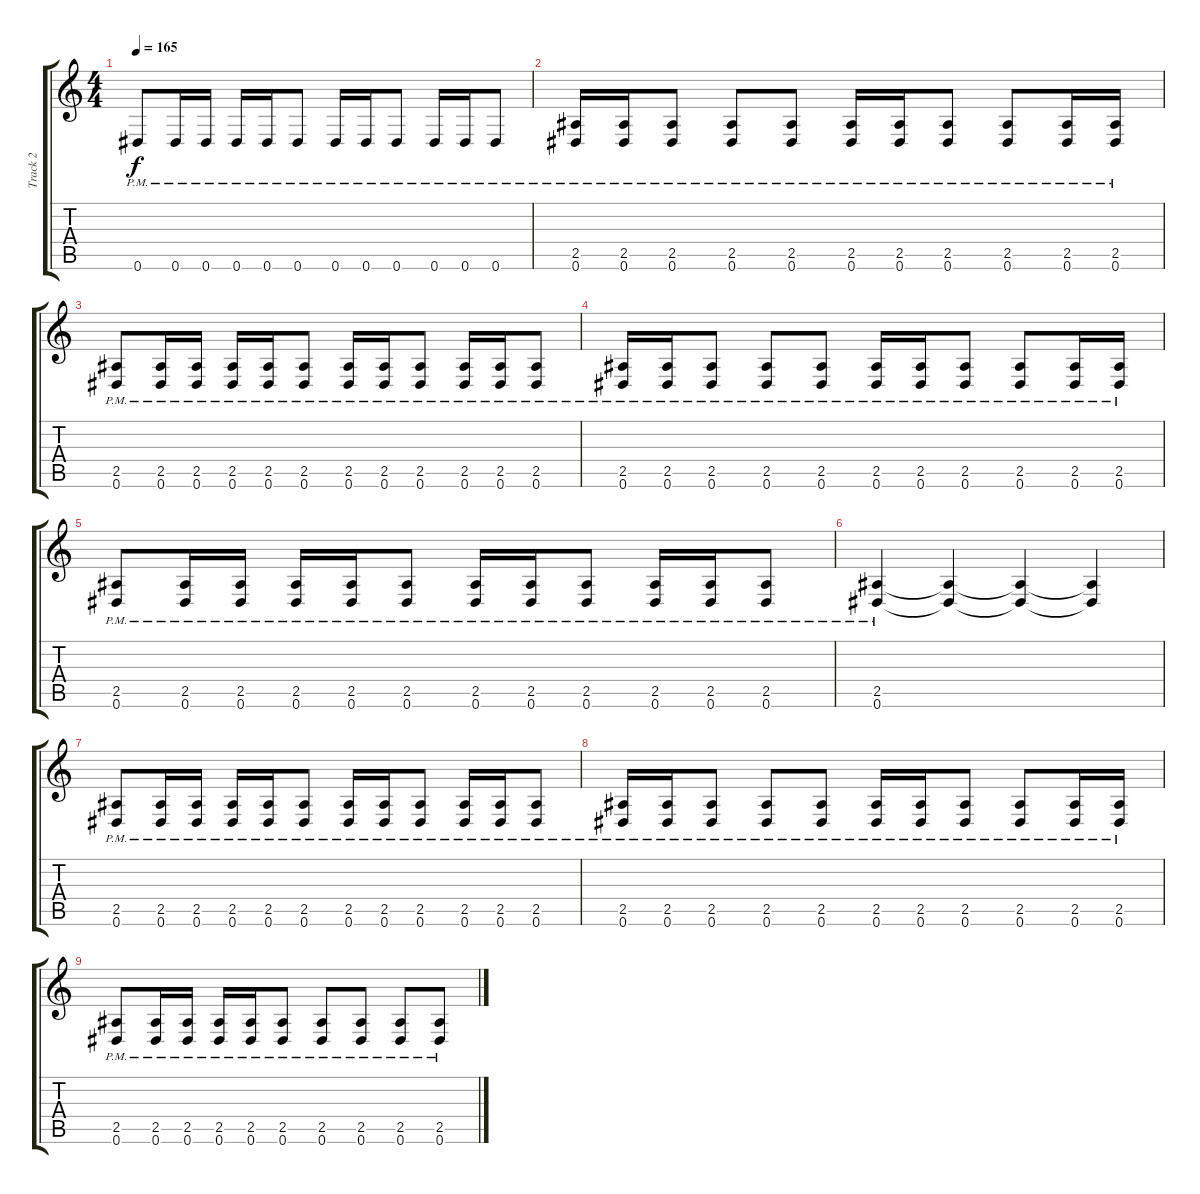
\track ("Track 2" "Track 2") {instrument distortionguitar}
\staff {score tabs}
\tuning (Eb4 Bb3 Gb3 Db3 Ab2 Eb2) {hide}
\ts (4 4)
\tempo 165
\clef g2
\ks c
0.6{pm}.8{dy f} 0.6{pm}.16 0.6{pm}.16 0.6{pm}.16 0.6{pm}.16 0.6{pm}.8 0.6{pm}.16 0.6{pm}.16 0.6{pm}.8 0.6{pm}.16 0.6{pm}.16 0.6{pm}.8 |
(2.5{pm} 0.6{pm}).16 (2.5{pm} 0.6{pm}).16 (2.5{pm} 0.6{pm}).8 (2.5{pm} 0.6{pm}).8 (2.5{pm} 0.6{pm}).8 (2.5{pm} 0.6{pm}).16 (2.5{pm} 0.6{pm}).16 (2.5{pm} 0.6{pm}).8 (2.5{pm} 0.6{pm}).8 (2.5{pm} 0.6{pm}).16 (2.5{pm} 0.6{pm}).16 |
(2.5{pm} 0.6{pm}).8 (2.5{pm} 0.6{pm}).16 (2.5{pm} 0.6{pm}).16 (2.5{pm} 0.6{pm}).16 (2.5{pm} 0.6{pm}).16 (2.5{pm} 0.6{pm}).8 (2.5{pm} 0.6{pm}).16 (2.5{pm} 0.6{pm}).16 (2.5{pm} 0.6{pm}).8 (2.5{pm} 0.6{pm}).16 (2.5{pm} 0.6{pm}).16 (2.5{pm} 0.6{pm}).8 |
(2.5{pm} 0.6{pm}).16 (2.5{pm} 0.6{pm}).16 (2.5{pm} 0.6{pm}).8 (2.5{pm} 0.6{pm}).8 (2.5{pm} 0.6{pm}).8 (2.5{pm} 0.6{pm}).16 (2.5{pm} 0.6{pm}).16 (2.5{pm} 0.6{pm}).8 (2.5{pm} 0.6{pm}).8 (2.5{pm} 0.6{pm}).16 (2.5{pm} 0.6{pm}).16 |
(2.5{pm} 0.6{pm}).8 (2.5{pm} 0.6{pm}).16 (2.5{pm} 0.6{pm}).16 (2.5{pm} 0.6{pm}).16 (2.5{pm} 0.6{pm}).16 (2.5{pm} 0.6{pm}).8 (2.5{pm} 0.6{pm}).16 (2.5{pm} 0.6{pm}).16 (2.5{pm} 0.6{pm}).8 (2.5{pm} 0.6{pm}).16 (2.5{pm} 0.6{pm}).16 (2.5{pm} 0.6{pm}).8 |
(2.5{pm} 0.6{pm}).4 (2.5{t} 0.6{t}).4 (2.5{t} 0.6{t}).4 (2.5{t} 0.6{t}).4 |
(2.5{pm} 0.6{pm}).8 (2.5{pm} 0.6{pm}).16 (2.5{pm} 0.6{pm}).16 (2.5{pm} 0.6{pm}).16 (2.5{pm} 0.6{pm}).16 (2.5{pm} 0.6{pm}).8 (2.5{pm} 0.6{pm}).16 (2.5{pm} 0.6{pm}).16 (2.5{pm} 0.6{pm}).8 (2.5{pm} 0.6{pm}).16 (2.5{pm} 0.6{pm}).16 (2.5{pm} 0.6{pm}).8 |
(2.5{pm} 0.6{pm}).16 (2.5{pm} 0.6{pm}).16 (2.5{pm} 0.6{pm}).8 (2.5{pm} 0.6{pm}).8 (2.5{pm} 0.6{pm}).8 (2.5{pm} 0.6{pm}).16 (2.5{pm} 0.6{pm}).16 (2.5{pm} 0.6{pm}).8 (2.5{pm} 0.6{pm}).8 (2.5{pm} 0.6{pm}).16 (2.5{pm} 0.6{pm}).16 |
(2.5{pm} 0.6{pm}).8 (2.5{pm} 0.6{pm}).16 (2.5{pm} 0.6{pm}).16 (2.5{pm} 0.6{pm}).16 (2.5{pm} 0.6{pm}).16 (2.5{pm} 0.6{pm}).8 (2.5{pm} 0.6{pm}).8 (2.5{pm} 0.6{pm}).8 (2.5{pm} 0.6{pm}).8 (2.5{pm} 0.6{pm}).8
